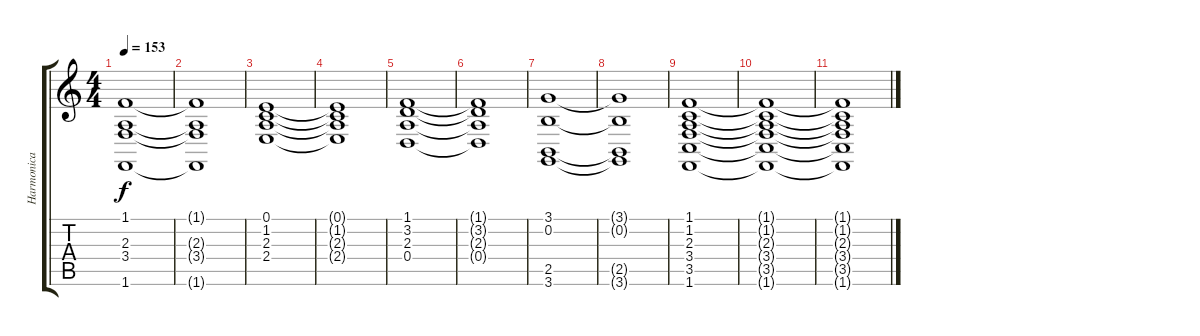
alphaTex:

\track ("Harmonica" "Harmonica") {instrument churchorgan}
\staff {score tabs}
\tuning (E4 B3 G3 D3 A2 E2) {hide}
\ts (4 4)
\tempo 153
\clef g2
\ks c
(1.1 2.3 3.4 1.6).1{dy f} |
(1.1{t} 2.3{t} 3.4{t} 1.6{t}).1 |
(0.1 1.2 2.3 2.4).1 |
(0.1{t} 1.2{t} 2.3{t} 2.4{t}).1 |
(1.1 3.2 2.3 0.4).1 |
(1.1{t} 3.2{t} 2.3{t} 0.4{t}).1 |
(3.1 0.2 2.5 3.6).1 |
(3.1{t} 0.2{t} 2.5{t} 3.6{t}).1 |
(1.1 1.2 2.3 3.4 3.5 1.6).1 |
(1.1{t} 1.2{t} 2.3{t} 3.4{t} 3.5{t} 1.6{t}).1 |
(1.1{t} 1.2{t} 2.3{t} 3.4{t} 3.5{t} 1.6{t}).1
